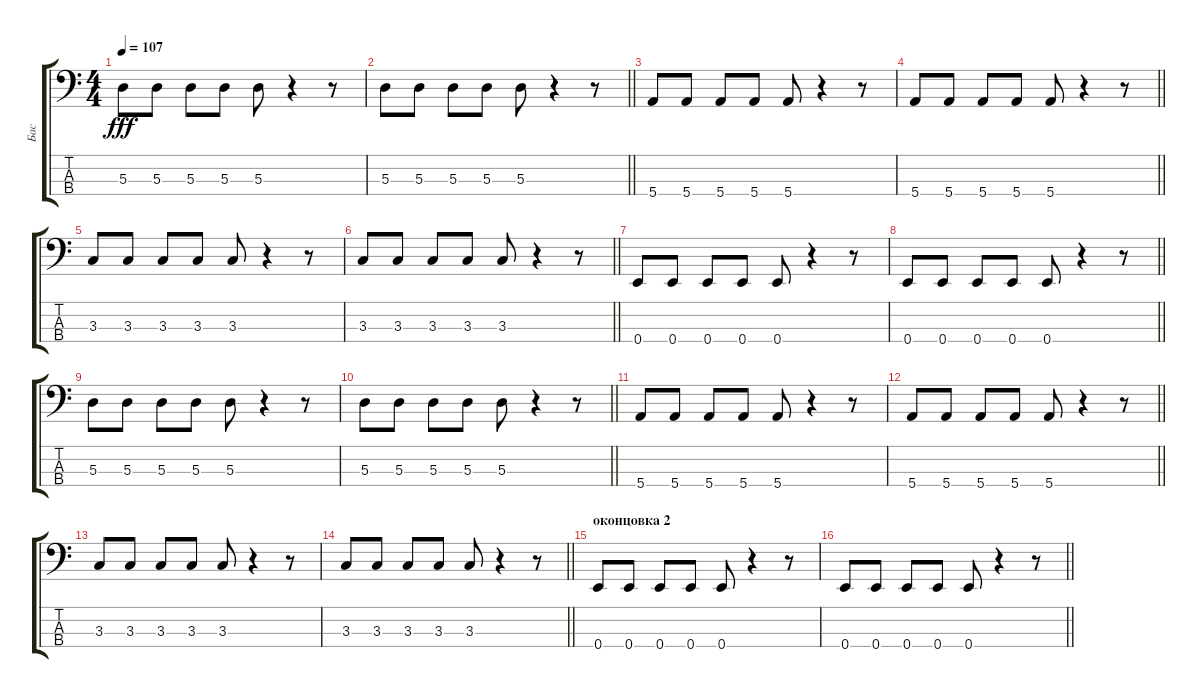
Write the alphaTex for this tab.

\track ("Бас" "Бас") {instrument electricbassfinger}
\staff {score tabs}
\tuning (G2 D2 A1 E1) {hide}
\ts (4 4)
\tempo 107
\clef f4
\ks c
5.3.8{dy fff} 5.3.8 5.3.8 5.3.8 5.3.8 r.4 r.8 |
\barLineRight lightlight
5.3.8 5.3.8 5.3.8 5.3.8 5.3.8 r.4 r.8 |
5.4.8 5.4.8 5.4.8 5.4.8 5.4.8 r.4 r.8 |
\barLineRight lightlight
5.4.8 5.4.8 5.4.8 5.4.8 5.4.8 r.4 r.8 |
3.3.8 3.3.8 3.3.8 3.3.8 3.3.8 r.4 r.8 |
\barLineRight lightlight
3.3.8 3.3.8 3.3.8 3.3.8 3.3.8 r.4 r.8 |
0.4.8 0.4.8 0.4.8 0.4.8 0.4.8 r.4 r.8 |
\barLineRight lightlight
0.4.8 0.4.8 0.4.8 0.4.8 0.4.8 r.4 r.8 |
5.3.8 5.3.8 5.3.8 5.3.8 5.3.8 r.4 r.8 |
\barLineRight lightlight
5.3.8 5.3.8 5.3.8 5.3.8 5.3.8 r.4 r.8 |
5.4.8 5.4.8 5.4.8 5.4.8 5.4.8 r.4 r.8 |
\barLineRight lightlight
5.4.8 5.4.8 5.4.8 5.4.8 5.4.8 r.4 r.8 |
3.3.8 3.3.8 3.3.8 3.3.8 3.3.8 r.4 r.8 |
\barLineRight lightlight
3.3.8 3.3.8 3.3.8 3.3.8 3.3.8 r.4 r.8 |
\section ("" "оконцовка 2")
0.4.8 0.4.8 0.4.8 0.4.8 0.4.8 r.4 r.8 |
\barLineRight lightlight
0.4.8 0.4.8 0.4.8 0.4.8 0.4.8 r.4 r.8
